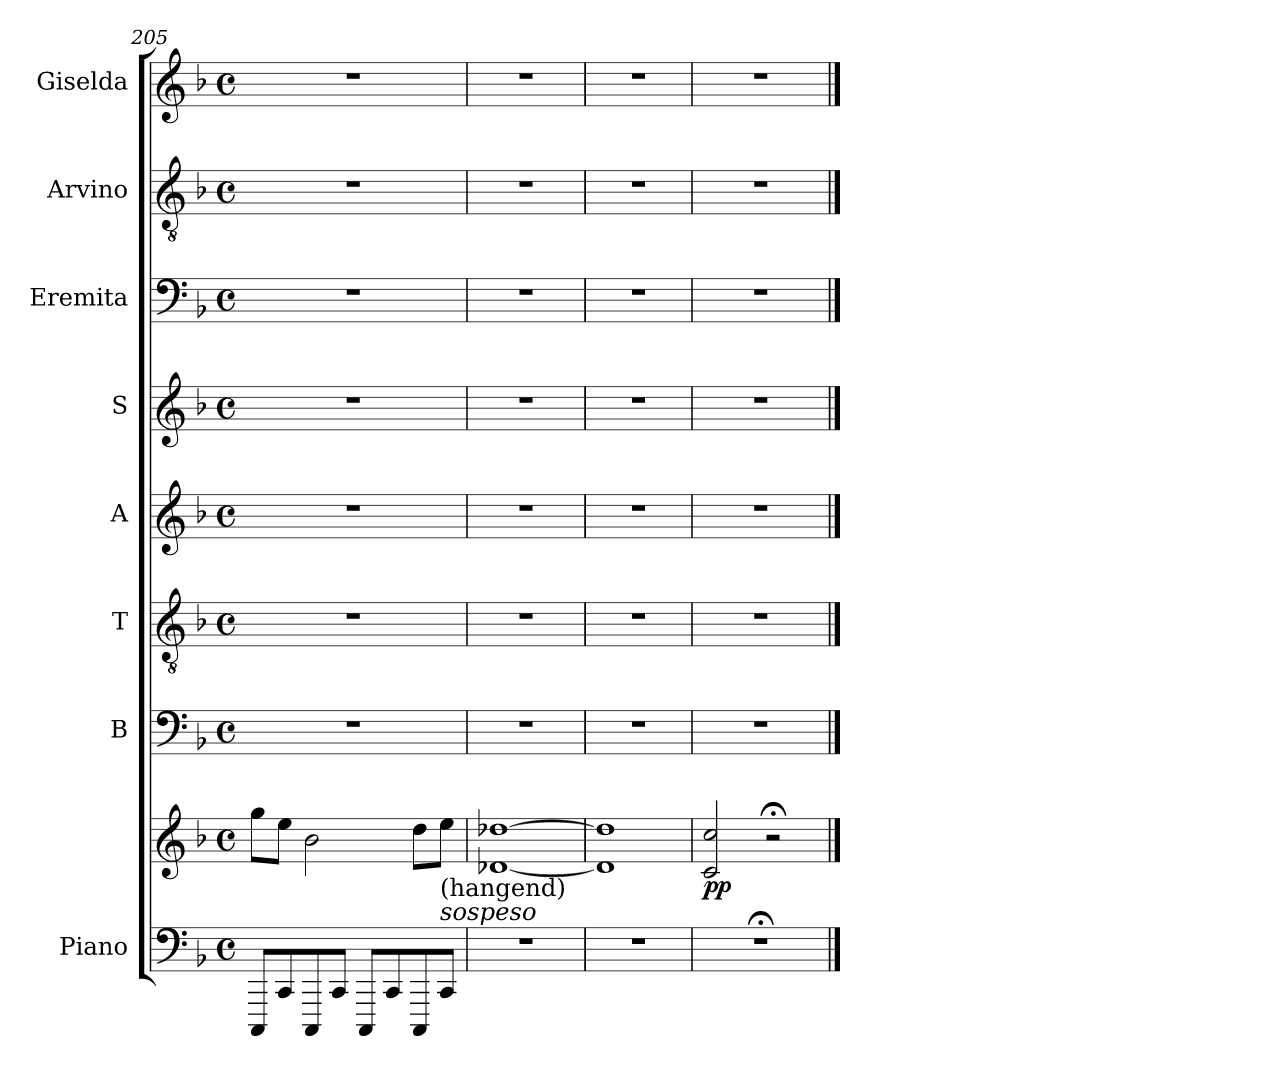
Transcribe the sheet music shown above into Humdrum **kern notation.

**kern	**kern	**dynam	**kern	**kern	**kern	**kern	**kern	**kern	**kern
*part8	*part8	*part8	*part7	*part6	*part5	*part4	*part3	*part2	*part1
*staff9	*staff8	*staff8/9	*staff7	*staff6	*staff5	*staff4	*staff3	*staff2	*staff1
*I"Piano	*	*	*I"B	*I"T	*I"A	*I"S	*I"Eremita	*I"Arvino	*I"Giselda
*I'Pno	*	*	*I'B	*I'T	*I'A	*I'S	*	*	*
*clefF4	*clefG2	*	*clefF4	*clefGv2	*clefG2	*clefG2	*clefF4	*clefGv2	*clefG2
*k[b-]	*k[b-]	*	*k[b-]	*k[b-]	*k[b-]	*k[b-]	*k[b-]	*k[b-]	*k[b-]
*M4/4	*M4/4	*	*M4/4	*M4/4	*M4/4	*M4/4	*M4/4	*M4/4	*M4/4
*met(c)	*met(c)	*	*met(c)	*met(c)	*met(c)	*met(c)	*met(c)	*met(c)	*met(c)
=205	=205	=205	=205	=205	=205	=205	=205	=205	=205
8CCC/L	8gg\L	.	1r	1r	1r	1r	1r	1r	1r
8CC/	8ee\J	.	.	.	.	.	.	.	.
8CCC/	2b-\	.	.	.	.	.	.	.	.
8CC/J	.	.	.	.	.	.	.	.	.
8CCC/L	.	.	.	.	.	.	.	.	.
8CC/	.	.	.	.	.	.	.	.	.
8CCC/	8dd\L	.	.	.	.	.	.	.	.
!LO:TX:a:i:t=sospeso	!	!	!	!	!	!	!	!	!
!LO:TX:a:t=(hangend)	!	!	!	!	!	!	!	!	!
8CC/J	8ee\J	.	.	.	.	.	.	.	.
=206	=206	=206	=206	=206	=206	=206	=206	=206	=206
1r	[1d-X [1dd-X	.	1r	1r	1r	1r	1r	1r	1r
=207	=207	=207	=207	=207	=207	=207	=207	=207	=207
1r	1d-] 1dd-]	.	1r	1r	1r	1r	1r	1r	1r
=208	=208	=208	=208	=208	=208	=208	=208	=208	=208
!	!	!LO:DY:b	!	!	!	!	!	!	!
1r;<	2c/ 2cc/	pp	1r	1r	1r	1r	1r	1r	1r
.	2r;<	.	.	.	.	.	.	.	.
==	==	==	==	==	==	==	==	==	==
*-	*-	*-	*-	*-	*-	*-	*-	*-	*-
